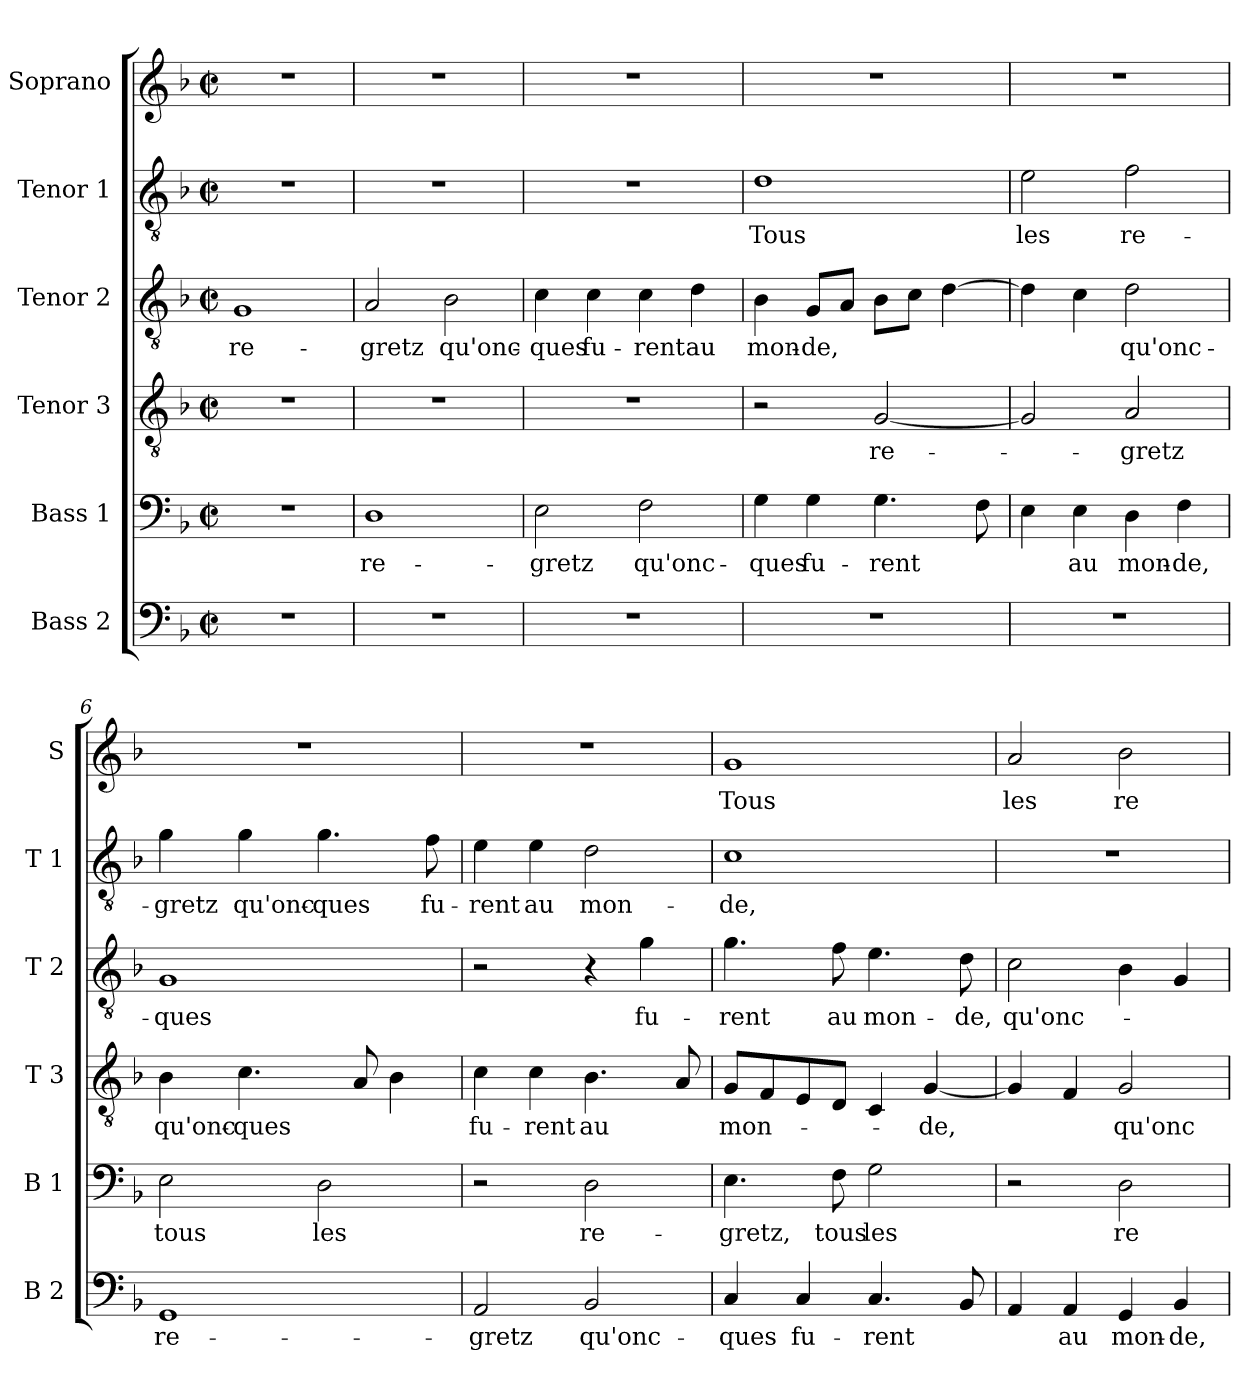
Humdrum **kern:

**kern	**text	**kern	**text	**kern	**text	**kern	**text	**kern	**text	**kern	**text
*part6	*part6	*part5	*part5	*part4	*part4	*part3	*part3	*part2	*part2	*part1	*part1
*staff6	*staff6	*staff5	*staff5	*staff4	*staff4	*staff3	*staff3	*staff2	*staff2	*staff1	*staff1
*I"Bass 2	*	*I"Bass 1	*	*I"Tenor 3	*	*I"Tenor 2	*	*I"Tenor 1	*	*I"Soprano	*
*I'B 2	*	*I'B 1	*	*I'T 3	*	*I'T 2	*	*I'T 1	*	*I'S	*
*clefF4	*	*clefF4	*	*clefGv2	*	*clefGv2	*	*clefGv2	*	*clefG2	*
*k[b-]	*	*k[b-]	*	*k[b-]	*	*k[b-]	*	*k[b-]	*	*k[b-]	*
*F:	*	*F:	*	*F:	*	*F:	*	*F:	*	*F:	*
*M2/2	*	*M2/2	*	*M2/2	*	*M2/2	*	*M2/2	*	*M2/2	*
*met(c|)	*	*met(c|)	*	*met(c|)	*	*met(c|)	*	*met(c|)	*	*met(c|)	*
=1	=1	=1	=1	=1	=1	=1	=1	=1	=1	=1	=1
1r	.	1r	.	1r	.	1G	re-	1r	.	1r	.
=2	=2	=2	=2	=2	=2	=2	=2	=2	=2	=2	=2
1r	.	1D	re-	1r	.	2A/	-gretz	1r	.	1r	.
.	.	.	.	.	.	2B-\	qu'onc-	.	.	.	.
=3	=3	=3	=3	=3	=3	=3	=3	=3	=3	=3	=3
1r	.	2E\	-gretz	1r	.	4c\	-ques	1r	.	1r	.
.	.	.	.	.	.	4c\	fu-	.	.	.	.
.	.	2F\	qu'onc-	.	.	4c\	-rent	.	.	.	.
.	.	.	.	.	.	4d\	au	.	.	.	.
=4	=4	=4	=4	=4	=4	=4	=4	=4	=4	=4	=4
1r	.	4G\	-ques	2r	.	4B-\	mon-	1d	Tous	1r	.
.	.	4G\	fu-	.	.	8G/L	-de,	.	.	.	.
.	.	.	.	.	.	8A/J	.	.	.	.	.
.	.	4.G\	-rent	[2G/	re-	8B-\L	.	.	.	.	.
.	.	.	.	.	.	8c\J	.	.	.	.	.
.	.	.	.	.	.	[4d\	.	.	.	.	.
.	.	8F\	.	.	.	.	.	.	.	.	.
=5	=5	=5	=5	=5	=5	=5	=5	=5	=5	=5	=5
1r	.	4E\	.	2G/]	.	4d\]	.	2e\	les	1r	.
.	.	4E\	au	.	.	4c\	.	.	.	.	.
.	.	4D\	mon-	2A/	-gretz	2d\	qu'onc-	2f\	re-	.	.
.	.	4F\	-de,	.	.	.	.	.	.	.	.
=6	=6	=6	=6	=6	=6	=6	=6	=6	=6	=6	=6
1GG	re-	2E\	tous	4B-\	qu'onc-	1G	-ques	4g\	-gretz	1r	.
.	.	.	.	4.c\	-ques	.	.	4g\	qu'onc-	.	.
.	.	2D\	les	.	.	.	.	4.g\	-ques	.	.
.	.	.	.	8A/	.	.	.	.	.	.	.
.	.	.	.	4B-\	.	.	.	.	.	.	.
.	.	.	.	.	.	.	.	8f\	fu-	.	.
!!LO:LB:g=z
=7	=7	=7	=7	=7	=7	=7	=7	=7	=7	=7	=7
2AA/	-gretz	2r	.	4c\	fu-	2r	.	4e\	-rent	1r	.
.	.	.	.	4c\	-rent	.	.	4e\	au	.	.
2BB-/	qu'onc-	2D\	re-	4.B-\	au	4r	.	2d\	mon-	.	.
.	.	.	.	.	.	4g\	fu-	.	.	.	.
.	.	.	.	8A/	.	.	.	.	.	.	.
=8	=8	=8	=8	=8	=8	=8	=8	=8	=8	=8	=8
4C/	-ques	4.E\	-gretz,	8G/L	mon-	4.g\	-rent	1c	-de,	1g	Tous
.	.	.	.	8F/	.	.	.	.	.	.	.
4C/	fu-	.	.	8E/	.	.	.	.	.	.	.
.	.	8F\	tous	8D/J	.	8f\	au	.	.	.	.
4.C/	-rent	2G\	les	4C/	.	4.e\	mon-	.	.	.	.
.	.	.	.	[4G/	-de,	.	.	.	.	.	.
8BB-/	.	.	.	.	.	8d\	-de,	.	.	.	.
=9	=9	=9	=9	=9	=9	=9	=9	=9	=9	=9	=9
4AA/	.	2r	.	4G/]	.	2c\	qu'onc-	1r	.	2a/	les
4AA/	au	.	.	4F/	.	.	.	.	.	.	.
4GG/	mon-	2D\	re-	2G/	qu'onc-	4B-\	.	.	.	2b-\	re-
4BB-/	-de,	.	.	.	.	4G/	.	.	.	.	.
=	=	=	=	=	=	=	=	=	=	=	=
*-	*-	*-	*-	*-	*-	*-	*-	*-	*-	*-	*-
